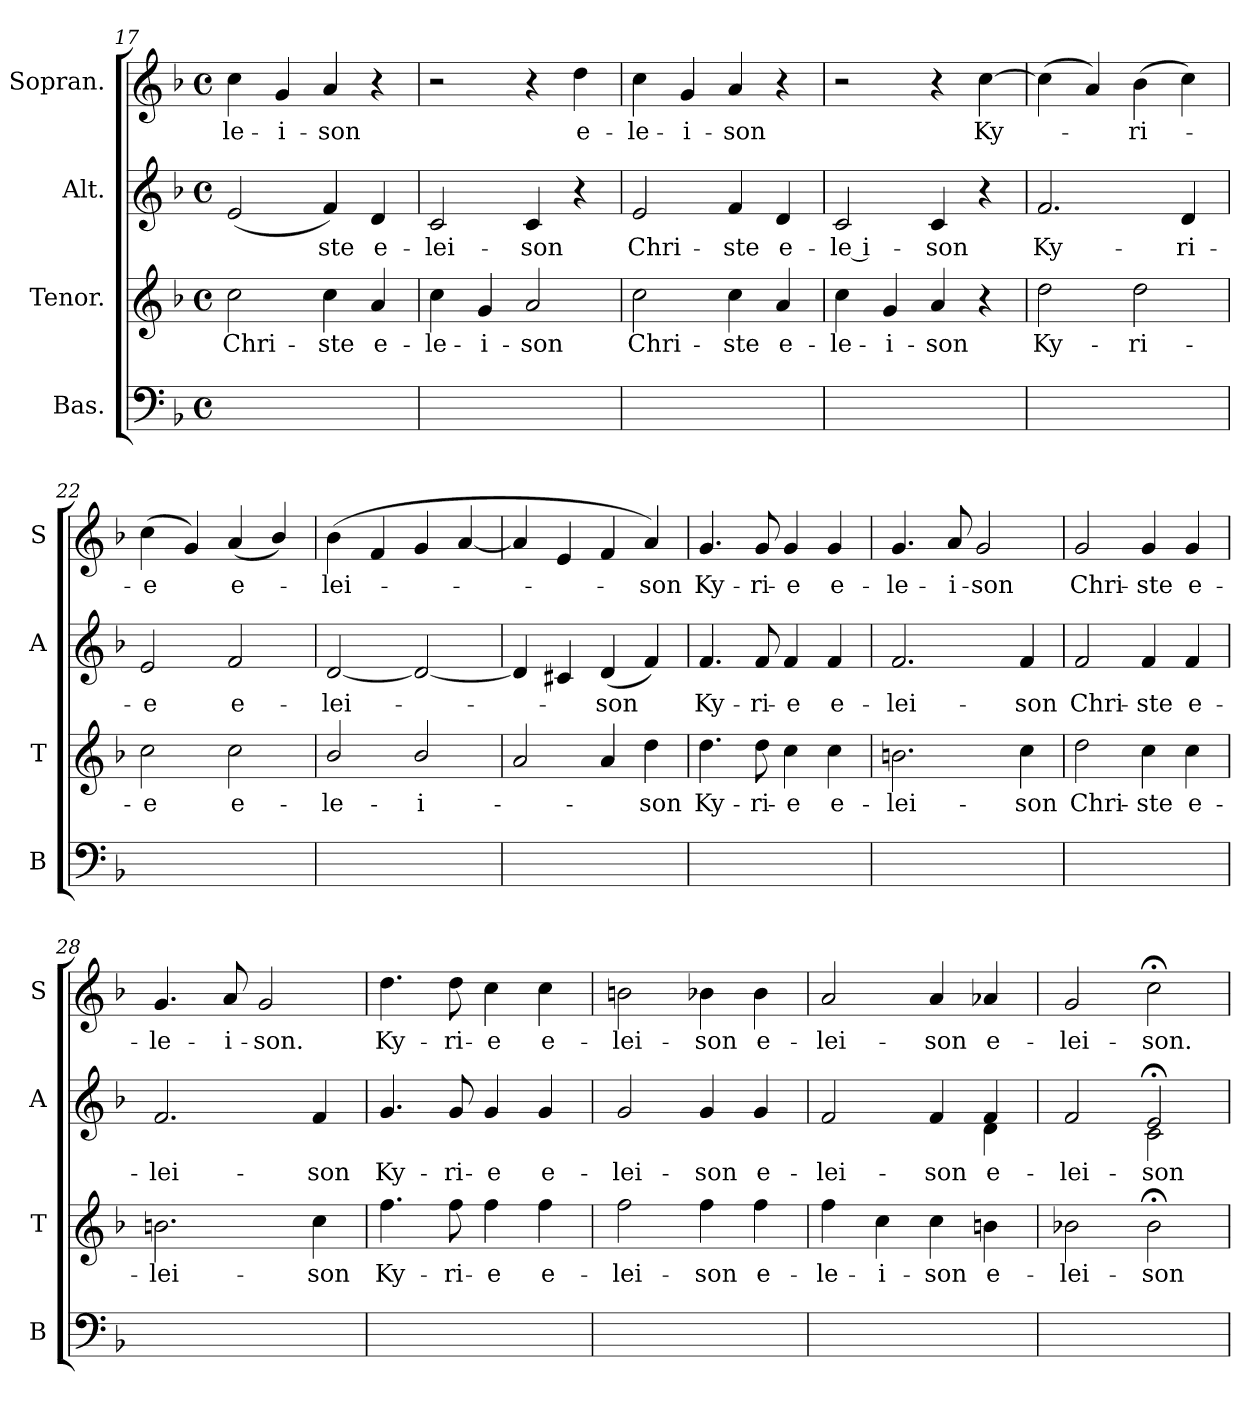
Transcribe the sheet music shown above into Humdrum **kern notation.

**kern	**kern	**text	**kern	**text	**kern	**text
*part4	*part3	*part3	*part2	*part2	*part1	*part1
*staff4	*staff3	*staff3	*staff2	*staff2	*staff1	*staff1
*I"Bas.	*I"Tenor.	*	*I"Alt.	*	*I"Sopran.	*
*I'B	*I'T	*	*I'A	*	*I'S	*
*clefF4	*clefG2	*	*clefG2	*	*clefG2	*
*	*ITrd7c12	*	*	*	*	*
*k[b-]	*k[b-]	*	*k[b-]	*	*k[b-]	*
*F:	*F:	*	*F:	*	*F:	*
*M4/4	*M4/4	*	*M4/4	*	*M4/4	*
*met(c)	*met(c)	*	*met(c)	*	*met(c)	*
=17	=17	=17	=17	=17	=17	=17
1ryy	2c\	Chri-	(>2e/	.	4cc\	-le-
.	.	.	.	.	4g/	-i-
.	4c\	-ste	4f/)	-ste	4a/	-son
.	4A/	e-	4d/	e-	4r	.
=18	=18	=18	=18	=18	=18	=18
1ryy	4c\	-le-	2c/	-lei-	2r	.
.	4G/	-i-	.	.	.	.
.	2A/	-son	4c/	-son	4r	.
.	.	.	4r	.	4dd\	e-
=19	=19	=19	=19	=19	=19	=19
1ryy	2c\	Chri-	2e/	Chri-	4cc\	-le-
.	.	.	.	.	4g/	-i-
.	4c\	-ste	4f/	-ste	4a/	-son
.	4A/	e-	4d/	e-	4r	.
=20	=20	=20	=20	=20	=20	=20
1ryy	4c\	-le-	2c/	-le i-	2r	.
.	4G/	-i-	.	.	.	.
.	4A/	-son	4c/	-son	4r	.
.	4r	.	4r	.	[4cc\	Ky-
=21	=21	=21	=21	=21	=21	=21
1ryy	2d\	Ky-	2.f/	Ky-	(4cc\]	.
.	.	.	.	.	4a/)	.
.	2d\	-ri-	.	.	(4b-\	-ri-
.	.	.	4d/	-ri-	4cc\)	.
=22	=22	=22	=22	=22	=22	=22
1ryy	2c\	-e	2e/	-e	(4cc\	-e
.	.	.	.	.	4g/)	.
.	2c\	e-	2f/	e-	(>4a/	e-
.	.	.	.	.	4b-/)	.
=23	=23	=23	=23	=23	=23	=23
1ryy	2B-/	-le-	[2d/	-lei-	(4b-\	-lei-
.	.	.	.	.	4f/	.
.	2B-/	-i-	2d/_	.	4g/	.
.	.	.	.	.	[4a/	.
=24	=24	=24	=24	=24	=24	=24
1ryy	2A/	.	4d/]	.	4a/]	.
.	.	.	4c#X/	.	4e/	.
.	4A/	.	(4d/	-son	4f/	.
.	4d\	-son	4f/)	.	4a/)	-son
=25	=25	=25	=25	=25	=25	=25
1ryy	4.d\	Ky-	4.f/	Ky-	4.g/	Ky-
.	8d\	-ri-	8f/	-ri-	8g/	-ri-
.	4c\	-e	4f/	-e	4g/	-e
.	4c\	e-	4f/	e-	4g/	e-
=26	=26	=26	=26	=26	=26	=26
1ryy	2.Bn\	-lei-	2.f/	-lei-	4.g/	-le-
.	.	.	.	.	8a/	-i-
.	.	.	.	.	2g/	-son
.	4c\	-son	4f/	-son	.	.
=27	=27	=27	=27	=27	=27	=27
1ryy	2d\	Chri-	2f/	Chri-	2g/	Chri-
.	4c\	-ste	4f/	-ste	4g/	-ste
.	4c\	e-	4f/	e-	4g/	e-
=28	=28	=28	=28	=28	=28	=28
1ryy	2.Bn\	-lei-	2.f/	-lei-	4.g/	-le-
.	.	.	.	.	8a/	-i-
.	.	.	.	.	2g/	-son.
.	4c\	-son	4f/	-son	.	.
=29	=29	=29	=29	=29	=29	=29
1ryy	4.f\	Ky-	4.g/	Ky-	4.dd\	Ky-
.	8f\	-ri-	8g/	-ri-	8dd\	-ri-
.	4f\	-e	4g/	-e	4cc\	-e
.	4f\	e-	4g/	e-	4cc\	e-
=30	=30	=30	=30	=30	=30	=30
1ryy	2f\	-lei-	2g/	-lei-	2bn\	-lei-
.	4f\	-son	4g/	-son	4b-X\	-son
.	4f\	e-	4g/	e-	4b-\	e-
=31	=31	=31	=31	=31	=31	=31
*	*	*	*^	*	*	*
1ryy	4f\	-le-	2f/	2ryy	-lei-	2a/	-lei-
.	4c\	-i-	.	.	.	.	.
.	4c\	-son	4f/	4ryy	-son	4a/	-son
.	4Bn\	e-	4f/	4d\	e-	4a-X/	e-
=32	=32	=32	=32	=32	=32	=32	=32
1ryy	2B-X\	-lei-	2f/	2ryy	-lei-	2g/	-lei-
.	2B-;<\	-son	2e;</	2c\	-son	2cc;<\	-son.
*	*	*	*v	*v	*	*	*
=	=	=	=	=	=	=
*-	*-	*-	*-	*-	*-	*-
